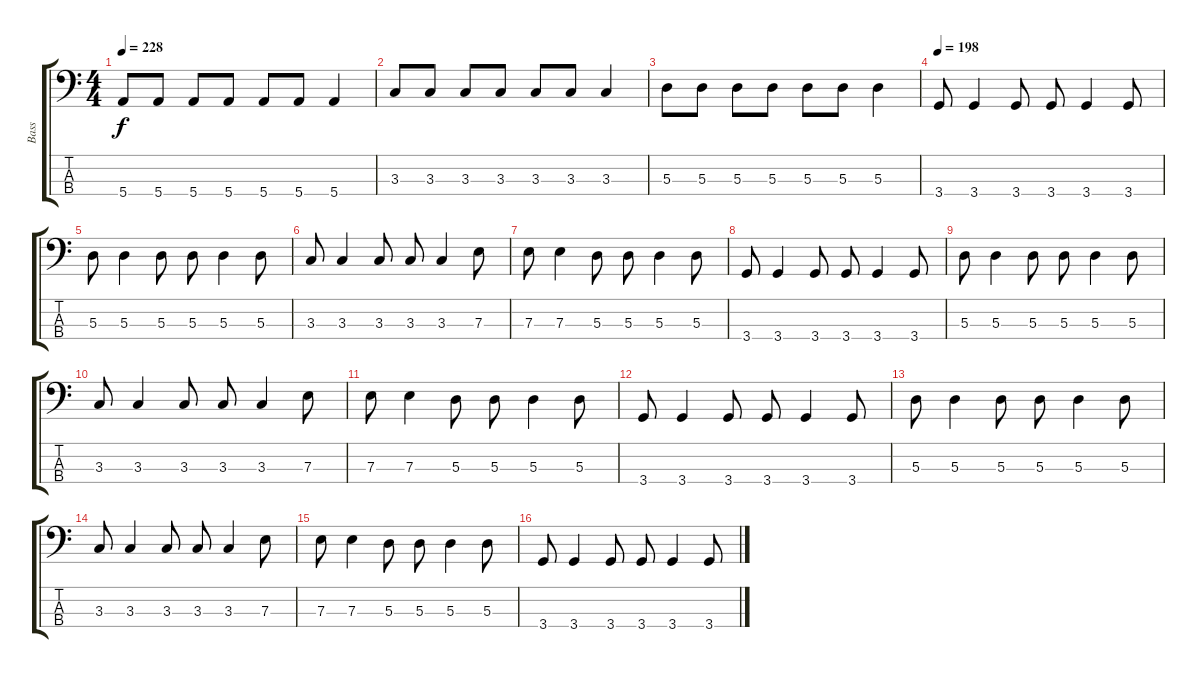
\track ("Bass" "Bass") {instrument electricbassfinger}
\staff {score tabs}
\tuning (G2 D2 A1 E1) {hide}
\ts (4 4)
\tempo 228
\clef f4
\ks c
5.4.8{dy f} 5.4.8 5.4.8 5.4.8 5.4.8 5.4.8 5.4.4 |
3.3.8 3.3.8 3.3.8 3.3.8 3.3.8 3.3.8 3.3.4 |
5.3.8 5.3.8 5.3.8 5.3.8 5.3.8 5.3.8 5.3.4 |
\tempo 198
3.4.8 3.4.4 3.4.8 3.4.8 3.4.4 3.4.8 |
5.3.8 5.3.4 5.3.8 5.3.8 5.3.4 5.3.8 |
3.3.8 3.3.4 3.3.8 3.3.8 3.3.4 7.3.8 |
7.3.8 7.3.4 5.3.8 5.3.8 5.3.4 5.3.8 |
3.4.8 3.4.4 3.4.8 3.4.8 3.4.4 3.4.8 |
5.3.8 5.3.4 5.3.8 5.3.8 5.3.4 5.3.8 |
3.3.8 3.3.4 3.3.8 3.3.8 3.3.4 7.3.8 |
7.3.8 7.3.4 5.3.8 5.3.8 5.3.4 5.3.8 |
3.4.8 3.4.4 3.4.8 3.4.8 3.4.4 3.4.8 |
5.3.8 5.3.4 5.3.8 5.3.8 5.3.4 5.3.8 |
3.3.8 3.3.4 3.3.8 3.3.8 3.3.4 7.3.8 |
7.3.8 7.3.4 5.3.8 5.3.8 5.3.4 5.3.8 |
3.4.8 3.4.4 3.4.8 3.4.8 3.4.4 3.4.8
